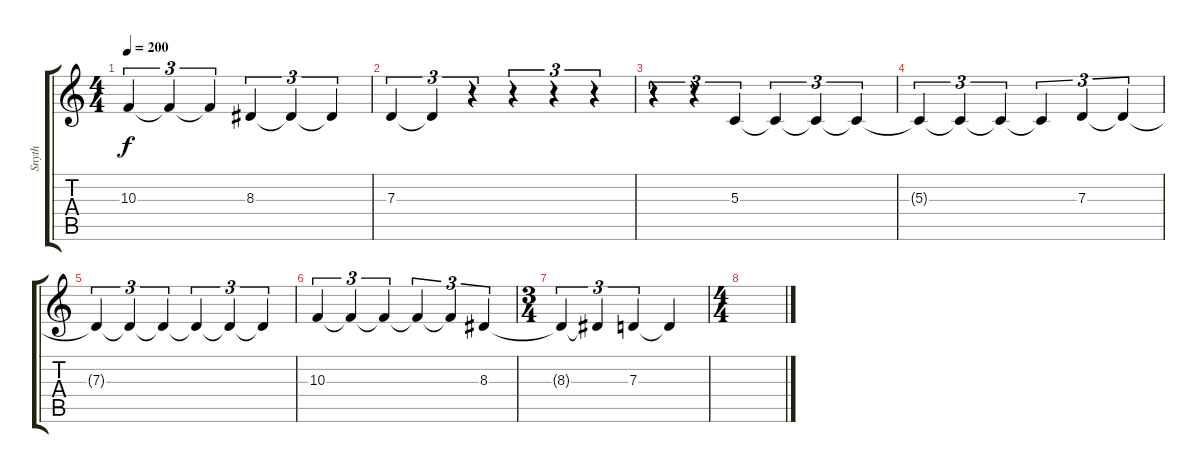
\track ("Snyth" "Snyth") {instrument pad4choir}
\staff {score tabs}
\tuning (E4 B3 G3 D3 A2 E2) {hide}
\ts (4 4)
\tempo 200
\clef g2
\ks c
10.3{t}.4{tu (3 2) dy f} 10.3{t}.4{tu (3 2)} 10.3{t}.4{tu (3 2)} 8.3.4{tu (3 2)} 8.3{t}.4{tu (3 2)} 8.3{t}.4{tu (3 2)} |
7.3.4{tu (3 2)} 7.3{t}.4{tu (3 2)} r.4{tu (3 2)} r.4{tu (3 2)} r.4{tu (3 2)} r.4{tu (3 2)} |
r.4{tu (3 2)} r.4{tu (3 2)} 5.3.4{tu (3 2)} 5.3{t}.4{tu (3 2)} 5.3{t}.4{tu (3 2)} 5.3{t}.4{tu (3 2)} |
5.3{t}.4{tu (3 2)} 5.3{t}.4{tu (3 2)} 5.3{t}.4{tu (3 2)} 5.3{t}.4{tu (3 2)} 7.3.4{tu (3 2)} 7.3{t}.4{tu (3 2)} |
7.3{t}.4{tu (3 2)} 7.3{t}.4{tu (3 2)} 7.3{t}.4{tu (3 2)} 7.3{t}.4{tu (3 2)} 7.3{t}.4{tu (3 2)} 7.3{t}.4{tu (3 2)} |
10.3.4{tu (3 2)} 10.3{t}.4{tu (3 2)} 10.3{t}.4{tu (3 2)} 10.3{t}.4{tu (3 2)} 10.3{t}.4{tu (3 2)} 8.3.4{tu (3 2)} |
\ts (3 4)
8.3{t}.4{tu (3 2)} 8.3{t}.4{tu (3 2)} 7.3.4{tu (3 2)} 7.3{t}.4 |
\ts (4 4)
